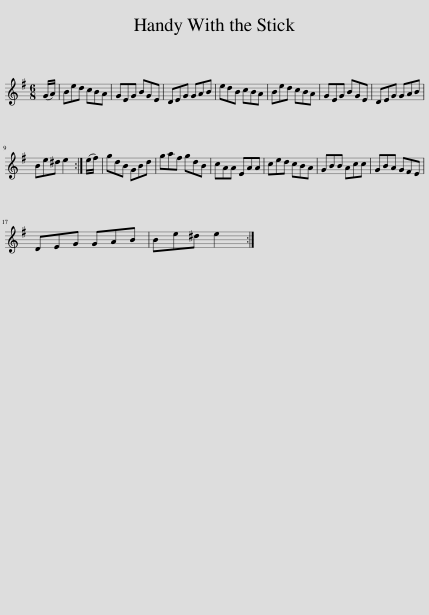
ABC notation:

X:1
L:1/8
M:6/8
I:linebreak $
K:Emin
V:1 treble
V:1
 (G/A/) | Bed cBA | GEG BGE | DEG GAB | edB cBA | %5
 Bed cBA | GEG BGE | DEG GAB |$ Be^d e2 :| (e/f/) | %10
 gdB GBd | gaf gdB | cAA EAA | ced cBA | GBB Acc | %15
 GBA GFE |$ DEG GAB | Be^d e2 :| %18
